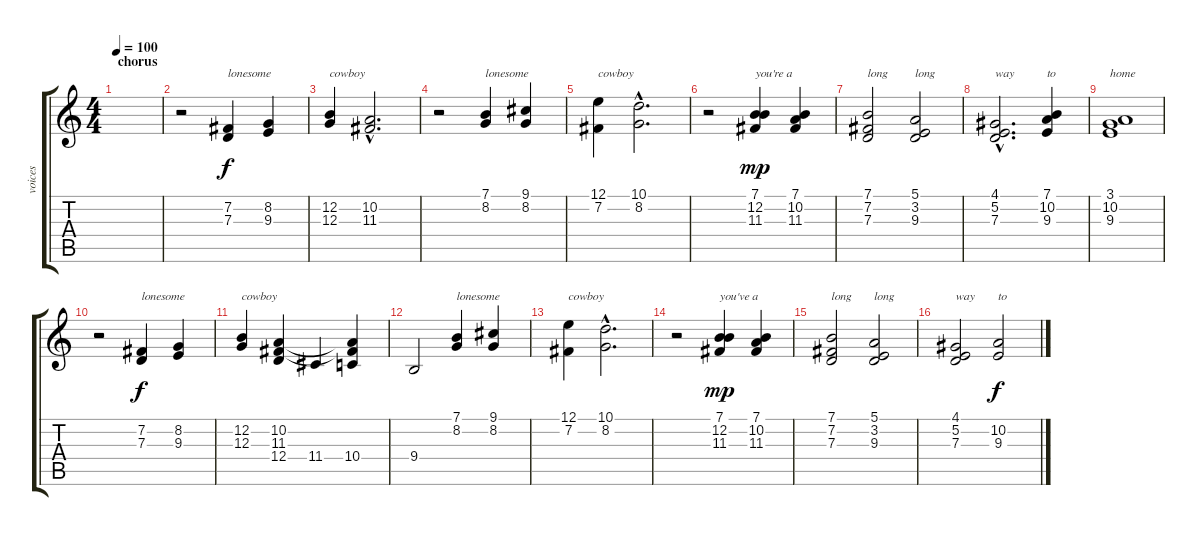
\track ("voices" "voices") {instrument flute}
\staff {score tabs}
\tuning (E4 B3 G3 D3 A2 E2) {hide}
\ts (4 4)
\section ("" "chorus")
\tempo 100
\clef g2
\ks c
|
r.2 (7.2 7.3).4{txt "lonesome"} (8.2 9.3).4 |
(12.2 12.3).4{txt "cowboy"} (10.2{hac} 11.3{hac}).2{d} |
r.2 (7.1 8.2).4{txt "lonesome"} (9.1 8.2).4 |
(12.1 7.2).4{txt "cowboy"} (10.1{hac} 8.2{hac}).2{d} |
r.2 (7.1 12.2 11.3).4{txt "you're a" dy mp} (7.1 10.2 11.3).4 |
(7.1 7.2 7.3).2{txt "long"} (5.1 3.2 9.3).2{txt "long"} |
(4.1{hac} 5.2{hac} 7.3{hac}).2{d txt "way"} (7.1 10.2 9.3).4{txt "to"} |
(3.1 10.2 9.3).1{txt "home"} |
r.2 (7.2 7.3).4{txt "lonesome" dy f} (8.2 9.3).4 |
(12.2 12.3).4{txt "cowboy"} (10.2 11.3 12.4).4 11.4.4 (10.2{t} 11.3{t} 10.4).4 |
9.4.2 (7.1 8.2).4{txt "lonesome"} (9.1 8.2).4 |
(12.1 7.2).4{txt "cowboy"} (10.1{hac} 8.2{hac}).2{d} |
r.2 (7.1 12.2 11.3).4{txt "you've a" dy mp} (7.1 10.2 11.3).4 |
(7.1 7.2 7.3).2{txt "long"} (5.1 3.2 9.3).2{txt "long"} |
(4.1 5.2 7.3).2{txt "way"} (10.2 9.3).2{txt "to" dy f}
